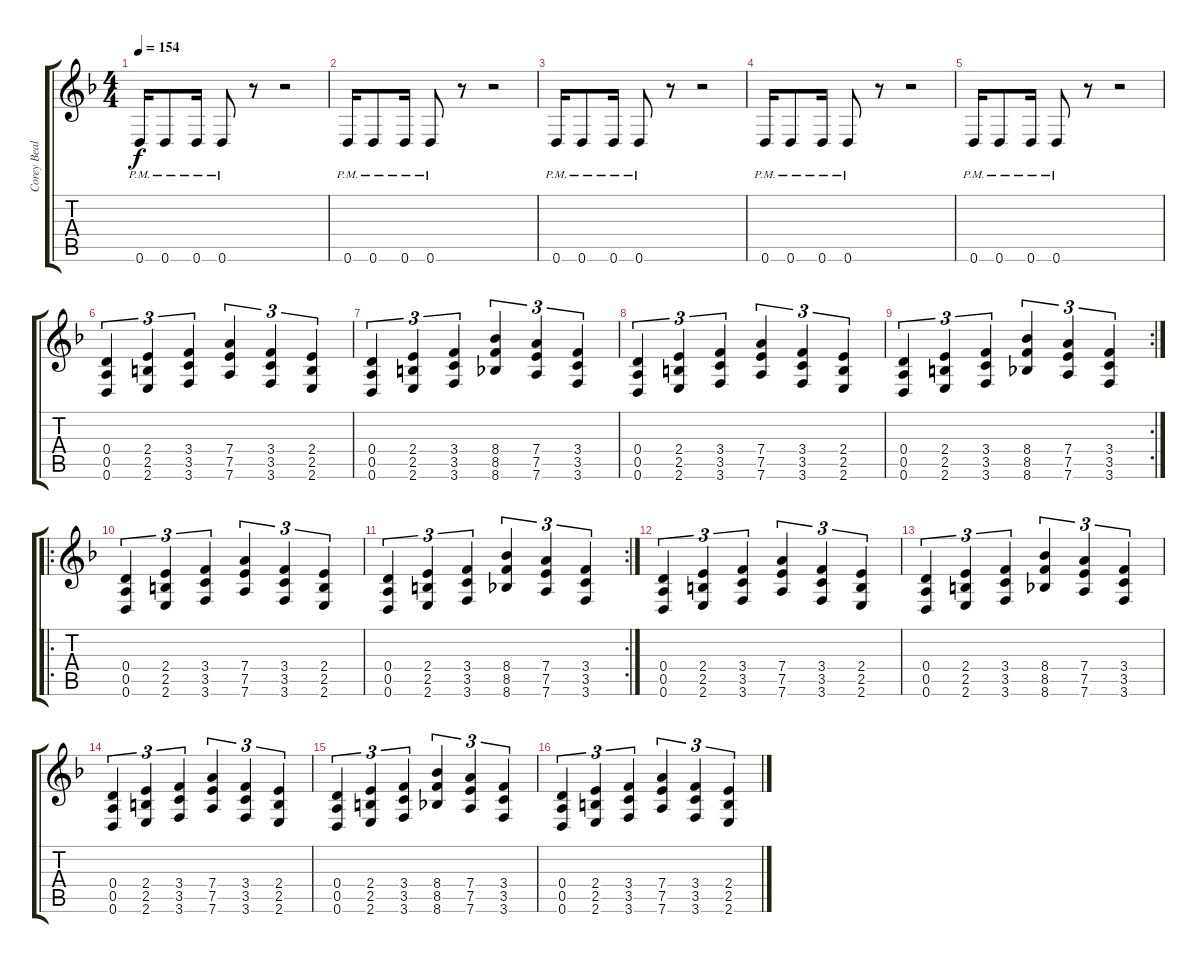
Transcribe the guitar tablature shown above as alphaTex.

\track ("Corey Bealeau" "Corey Beal") {instrument distortionguitar}
\staff {score tabs}
\tuning (E4 B3 G3 D3 A2 D2) {hide}
\ts (4 4)
\tempo 154
\clef g2
\ks f
0.6{pm}.16{dy f} 0.6{pm}.8 0.6{pm}.16 0.6{pm}.8 r.8 r.2 |
0.6{pm}.16 0.6{pm}.8 0.6{pm}.16 0.6{pm}.8 r.8 r.2 |
0.6{pm}.16 0.6{pm}.8 0.6{pm}.16 0.6{pm}.8 r.8 r.2 |
0.6{pm}.16 0.6{pm}.8 0.6{pm}.16 0.6{pm}.8 r.8 r.2 |
0.6{pm}.16 0.6{pm}.8 0.6{pm}.16 0.6{pm}.8 r.8 r.2 |
(0.4 0.5 0.6).4{tu (3 2)} (2.4 2.5 2.6).4{tu (3 2)} (3.4 3.5 3.6).4{tu (3 2)} (7.4 7.5 7.6).4{tu (3 2)} (3.4 3.5 3.6).4{tu (3 2)} (2.4 2.5 2.6).4{tu (3 2)} |
(0.4 0.5 0.6).4{tu (3 2)} (2.4 2.5 2.6).4{tu (3 2)} (3.4 3.5 3.6).4{tu (3 2)} (8.4 8.5 8.6).4{tu (3 2)} (7.4 7.5 7.6).4{tu (3 2)} (3.4 3.5 3.6).4{tu (3 2)} |
(0.4 0.5 0.6).4{tu (3 2)} (2.4 2.5 2.6).4{tu (3 2)} (3.4 3.5 3.6).4{tu (3 2)} (7.4 7.5 7.6).4{tu (3 2)} (3.4 3.5 3.6).4{tu (3 2)} (2.4 2.5 2.6).4{tu (3 2)} |
\rc 2
(0.4 0.5 0.6).4{tu (3 2)} (2.4 2.5 2.6).4{tu (3 2)} (3.4 3.5 3.6).4{tu (3 2)} (8.4 8.5 8.6).4{tu (3 2)} (7.4 7.5 7.6).4{tu (3 2)} (3.4 3.5 3.6).4{tu (3 2)} |
\ro
(0.4 0.5 0.6).4{tu (3 2)} (2.4 2.5 2.6).4{tu (3 2)} (3.4 3.5 3.6).4{tu (3 2)} (7.4 7.5 7.6).4{tu (3 2)} (3.4 3.5 3.6).4{tu (3 2)} (2.4 2.5 2.6).4{tu (3 2)} |
\rc 2
(0.4 0.5 0.6).4{tu (3 2)} (2.4 2.5 2.6).4{tu (3 2)} (3.4 3.5 3.6).4{tu (3 2)} (8.4 8.5 8.6).4{tu (3 2)} (7.4 7.5 7.6).4{tu (3 2)} (3.4 3.5 3.6).4{tu (3 2)} |
(0.4 0.5 0.6).4{tu (3 2)} (2.4 2.5 2.6).4{tu (3 2)} (3.4 3.5 3.6).4{tu (3 2)} (7.4 7.5 7.6).4{tu (3 2)} (3.4 3.5 3.6).4{tu (3 2)} (2.4 2.5 2.6).4{tu (3 2)} |
(0.4 0.5 0.6).4{tu (3 2)} (2.4 2.5 2.6).4{tu (3 2)} (3.4 3.5 3.6).4{tu (3 2)} (8.4 8.5 8.6).4{tu (3 2)} (7.4 7.5 7.6).4{tu (3 2)} (3.4 3.5 3.6).4{tu (3 2)} |
(0.4 0.5 0.6).4{tu (3 2)} (2.4 2.5 2.6).4{tu (3 2)} (3.4 3.5 3.6).4{tu (3 2)} (7.4 7.5 7.6).4{tu (3 2)} (3.4 3.5 3.6).4{tu (3 2)} (2.4 2.5 2.6).4{tu (3 2)} |
(0.4 0.5 0.6).4{tu (3 2)} (2.4 2.5 2.6).4{tu (3 2)} (3.4 3.5 3.6).4{tu (3 2)} (8.4 8.5 8.6).4{tu (3 2)} (7.4 7.5 7.6).4{tu (3 2)} (3.4 3.5 3.6).4{tu (3 2)} |
(0.4 0.5 0.6).4{tu (3 2)} (2.4 2.5 2.6).4{tu (3 2)} (3.4 3.5 3.6).4{tu (3 2)} (7.4 7.5 7.6).4{tu (3 2)} (3.4 3.5 3.6).4{tu (3 2)} (2.4 2.5 2.6).4{tu (3 2)}
